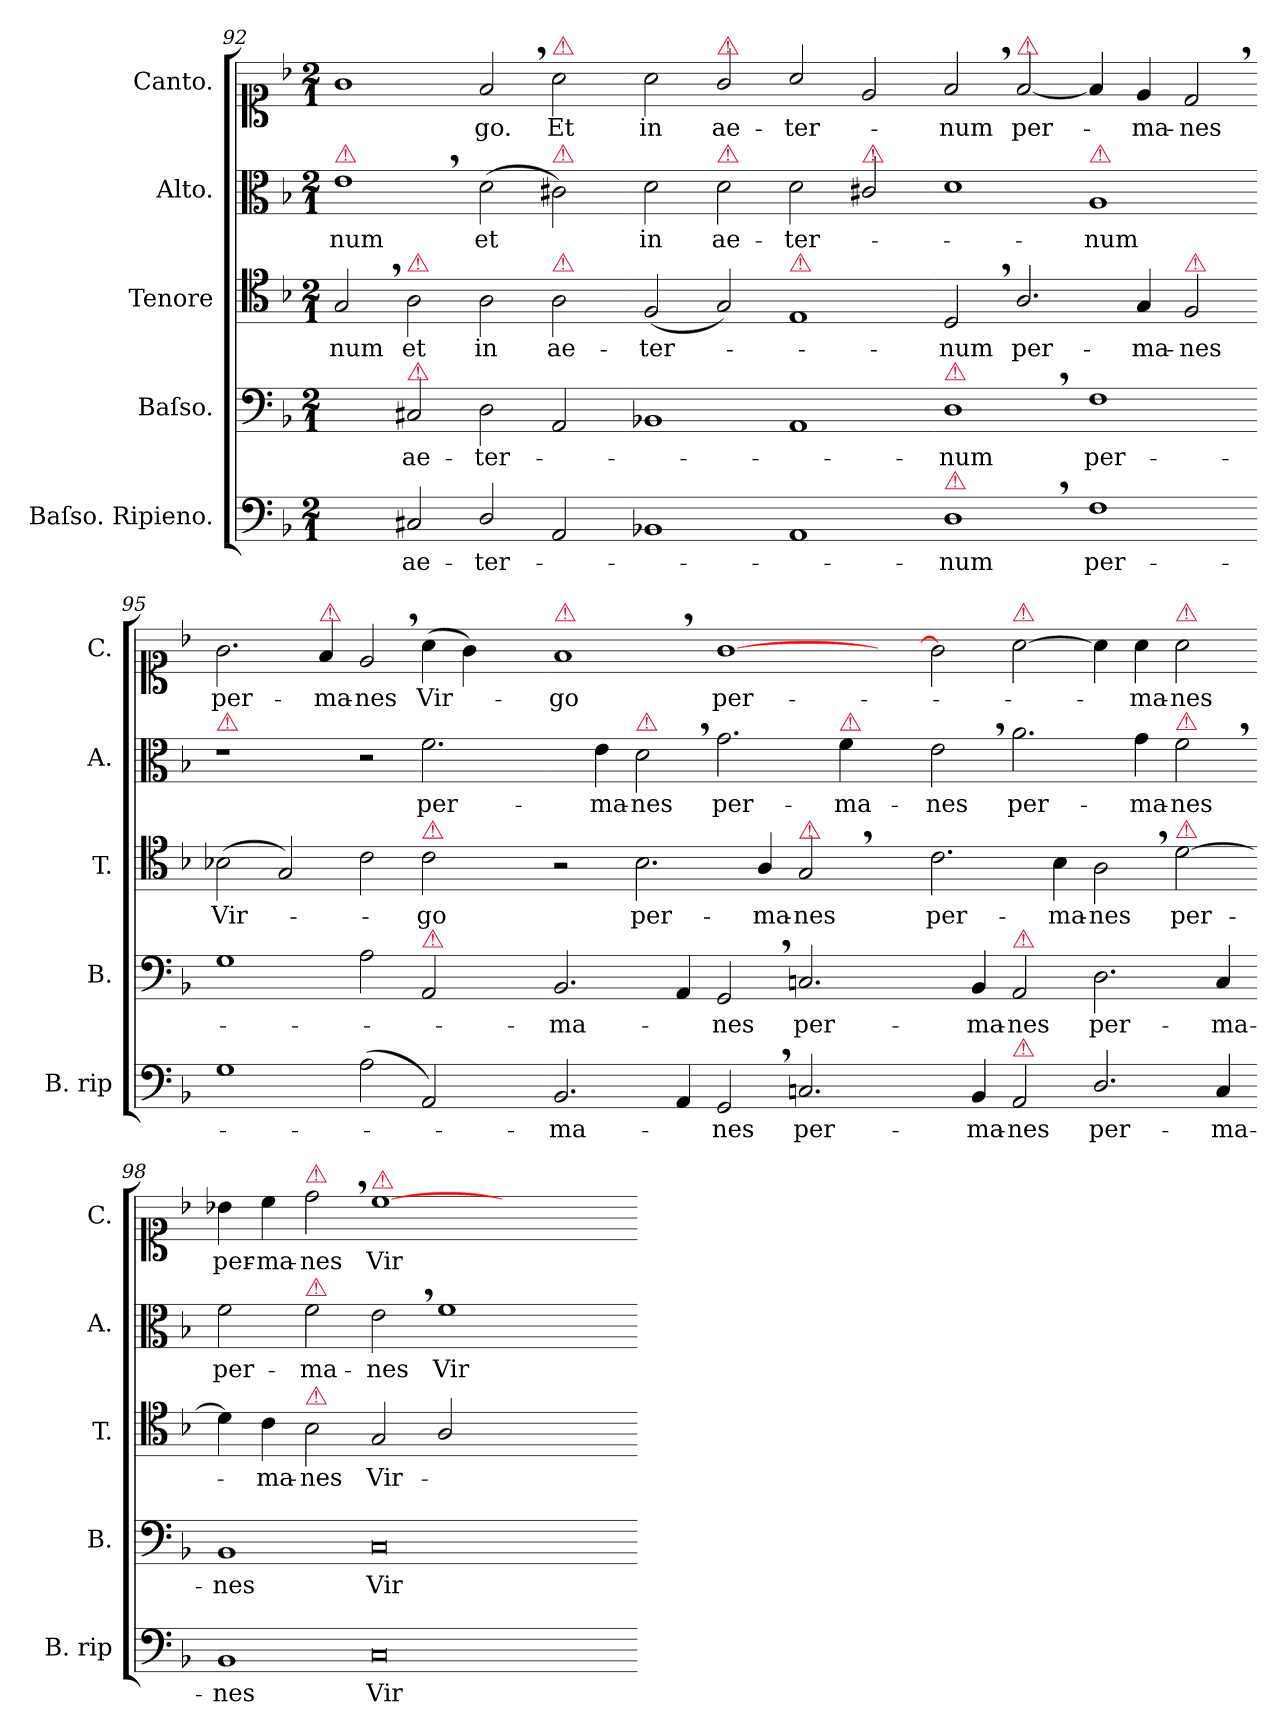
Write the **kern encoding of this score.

**kern	**text	**kern	**text	**kern	**text	**kern	**text	**kern	**text
*part5	*part5	*part4	*part4	*part3	*part3	*part2	*part2	*part1	*part1
*staff5	*staff5	*staff4	*staff4	*staff3	*staff3	*staff2	*staff2	*staff1	*staff1
*I"Baſso. Ripieno.	*	*I"Baſso.	*	*I"Tenore	*	*I"Alto.	*	*I"Canto.	*
*I'B. rip	*	*I'B.	*	*I'T.	*	*I'A.	*	*I'C.	*
*clefF4	*	*clefF4	*	*clefC4	*	*clefC3	*	*clefC1	*
*k[b-]	*	*k[b-]	*	*k[b-]	*	*k[b-]	*	*k[b-]	*
*M2/1	*	*M2/1	*	*M2/1	*	*M2/1	*	*M2/1	*
=92	=92	=92	=92	=92	=92	=92	=92	=92	=92
!	!	!	!	!	!	!LO:TX:a:color=crimson:t=⚠	!	!	!
2ryy	.	2ryy	.	2G,</	-num	1e,<	-num	1g	.
!	!	!	!	!LO:TX:a:color=crimson:t=⚠	!	!	!	!	!
!	!	!LO:TX:a:color=crimson:t=⚠	!	!	!	!	!	!	!
2C#X/	ae-	2C#X/	ae-	2A\	et	.	.	.	.
2D/	-ter-	2D\	-ter-	2A\	in	(2d\	et	2f,</	-go.
!	!	!	!	!	!	!	!	!LO:TX:a:color=crimson:t=⚠	!
!	!	!	!	!	!	!LO:TX:a:color=crimson:t=⚠	!	!	!
!	!	!	!	!LO:TX:a:color=crimson:t=⚠	!	!	!	!	!
2AA/	.	2AA/	.	2A\	ae-	2c#X\)	.	2a\	Et
=93-	=93-	=93-	=93-	=93-	=93-	=93-	=93-	=93-	=93-
1BB-X	.	1BB-X	.	(2F/	-ter-	2d\	in	2a\	in
!	!	!	!	!	!	!	!	!LO:TX:a:color=crimson:t=⚠	!
!	!	!	!	!	!	!LO:TX:a:color=crimson:t=⚠	!	!	!
.	.	.	.	2G/)	.	2d\	ae-	2g/	ae-
!	!	!	!	!LO:TX:a:color=crimson:t=⚠	!	!	!	!	!
1AA	.	1AA	.	1E	.	2d\	-ter-	2a/	-ter-
!	!	!	!	!	!	!LO:TX:a:color=crimson:t=⚠	!	!	!
.	.	.	.	.	.	2c#X/	.	2e/	.
=94-	=94-	=94-	=94-	=94-	=94-	=94-	=94-	=94-	=94-
!	!	!LO:TX:a:color=crimson:t=⚠	!	!	!	!	!	!	!
!LO:TX:a:color=crimson:t=⚠	!	!	!	!	!	!	!	!	!
1D,<	-num	1D,<	-num	2D,</	-num	1d	.	2f,</	-num
!	!	!	!	!	!	!	!	!LO:TX:a:color=crimson:t=⚠	!
.	.	.	.	2.A/	per-	.	.	[2f/	per-
!	!	!	!	!	!	!LO:TX:a:color=crimson:t=⚠	!	!	!
1F	per-	1F	per-	.	.	1A	-num	4f!]	.
.	.	.	.	4G/	-ma-	.	.	4e/	-ma-
!	!	!	!	!LO:TX:a:color=crimson:t=⚠	!	!	!	!	!
.	.	.	.	2F/	-nes	.	.	2d,</	-nes
=95-	=95-	=95-	=95-	=95-	=95-	=95-	=95-	=95-	=95-
!	!	!	!	!	!	!LO:TX:a:color=crimson:t=⚠	!	!	!
!	!	!	!	!	!	!	!	!	!LO:LY:i
1G	.	1G	.	(2B-X\	Vir-	1r	.	2.g\	per-
.	.	.	.	2G/)	.	.	.	.	.
!	!	!	!	!	!	!	!	!LO:TX:a:color=crimson:t=⚠	!
!	!	!	!	!	!	!	!	!	!LO:LY:i
.	.	.	.	.	.	.	.	4f/	-ma-
!	!	!	!	!	!	!	!	!	!LO:LY:i
(2A\	.	2A\	.	2c\	.	2r	.	2e,</	-nes
!	!	!	!	!LO:TX:a:color=crimson:t=⚠	!	!	!	!	!
!	!	!LO:TX:a:color=crimson:t=⚠	!	!	!	!	!	!	!
2AA/)	.	2AA/	.	2c\	-go	2.f\	per-	(4a\	Vir-
.	.	.	.	.	.	.	.	4g\)	.
4ryy	.	4ryy	.	4ryy	.	.	.	4ryy	.
=96-	=96-	=96-	=96-	=96-	=96-	=96-	=96-	=96-	=96-
!	!	!	!	!	!	!	!	!LO:TX:a:color=crimson:t=⚠	!
2.BB-/	-ma-	2.BB-/	ma-	2r	.	4ryy	.	1f,<	-go
.	.	.	.	.	.	4e\	-ma-	.	.
!	!	!	!	!	!	!LO:TX:a:color=crimson:t=⚠	!	!	!
.	.	.	.	2.B-\	per-	2d,<\	-nes	.	.
4AA/	.	4AA/	.	.	.	.	.	.	.
!	!	!	!	!	!	!	!LO:LY:i	!	!
2GG,</	-nes	2GG,</	-nes	.	.	2.g\	per-	[1g	per-
.	.	.	.	4A/	-ma-	.	.	.	.
!	!	!	!	!LO:TX:a:color=crimson:t=⚠	!	!	!	!	!
!	!LO:LY:i	!	!LO:LY:i	!	!	!	!	!	!
2.Cn/	per-	2.Cn/	per-	2G,</	-nes	.	.	.	.
!	!	!	!	!	!	!LO:TX:a:color=crimson:t=⚠	!	!	!
!	!	!	!	!	!	!	!LO:LY:i	!	!
.	.	.	.	.	.	4f\	ma-	.	.
.	.	.	.	4ryy	.	4ryy	.	4ryy	.
=97-	=97-	=97-	=97-	=97-	=97-	=97-	=97-	=97-	=97-
!	!	!	!	!	!LO:LY:i	!	!LO:LY:i	!	!
4ryy	.	4ryy	.	2.c\	per-	2e,<\	-nes	2g]	.
!	!LO:LY:i	!	!LO:LY:i	!	!	!	!	!	!
4BB-/	-ma-	4BB-/	-ma-	.	.	.	.	.	.
!	!	!	!	!	!	!	!	!LO:TX:a:color=crimson:t=⚠	!
!	!	!LO:TX:a:color=crimson:t=⚠	!	!	!	!	!	!	!
!LO:TX:a:color=crimson:t=⚠	!	!	!	!	!	!	!	!	!
!	!LO:LY:i	!	!LO:LY:i	!	!	!	!	!	!
2AA/	-nes	2AA/	-nes	.	.	2.a\	per-	[2a\	.
!	!	!	!	!	!LO:LY:i	!	!	!	!
.	.	.	.	4B-\	-ma-	.	.	.	.
!	!	!	!	!	!LO:LY:i	!	!	!	!
2.D/	per-	2.D\	per-	2A,<\	-nes	.	.	4a!]	.
.	.	.	.	.	.	4g\	-ma-	4a\	-ma-
!	!	!	!	!	!	!	!	!LO:TX:a:color=crimson:t=⚠	!
!	!	!	!	!	!	!LO:TX:a:color=crimson:t=⚠	!	!	!
!	!	!	!	!LO:TX:a:color=crimson:t=⚠	!	!	!	!	!
.	.	.	.	[2d\	per-	2f,<\	-nes	2a\	-nes
4C/	-ma-	4C/	-ma-	.	.	.	.	.	.
=98-	=98-	=98-	=98-	=98-	=98-	=98-	=98-	=98-	=98-
!	!	!	!	!	!	!	!LO:LY:i	!	!
1BB-	-nes	1BB-	-nes	4d!]	.	2f\	per-	4b-X\	per-
.	.	.	.	4c\	-ma-	.	.	4cc\	-ma-
!	!	!	!	!	!	!	!	!LO:TX:a:color=crimson:t=⚠	!
!	!	!	!	!	!	!LO:TX:a:color=crimson:t=⚠	!	!	!
!	!	!	!	!LO:TX:a:color=crimson:t=⚠	!	!	!	!	!
!	!	!	!	!	!	!	!LO:LY:i	!	!
.	.	.	.	2B-\	-nes	2f\	-ma-	2dd,<\	-nes
!	!	!	!	!	!	!	!	!LO:TX:a:color=crimson:t=⚠	!
!	!	!	!	!	!	!	!LO:LY:i	!	!
0C	Vir-	0C	Vir-	2G/	Vir-	2e,<\	-nes	[1cc	Vir-
.	.	.	.	2A/	.	1f\	Vir-	.	.
.	.	.	.	1ryy	.	.	.	1ryy	.
.	.	.	.	.	.	2ryy	.	.	.
=-	=-	=-	=-	=-	=-	=-	=-	=-	=-
*-	*-	*-	*-	*-	*-	*-	*-	*-	*-
